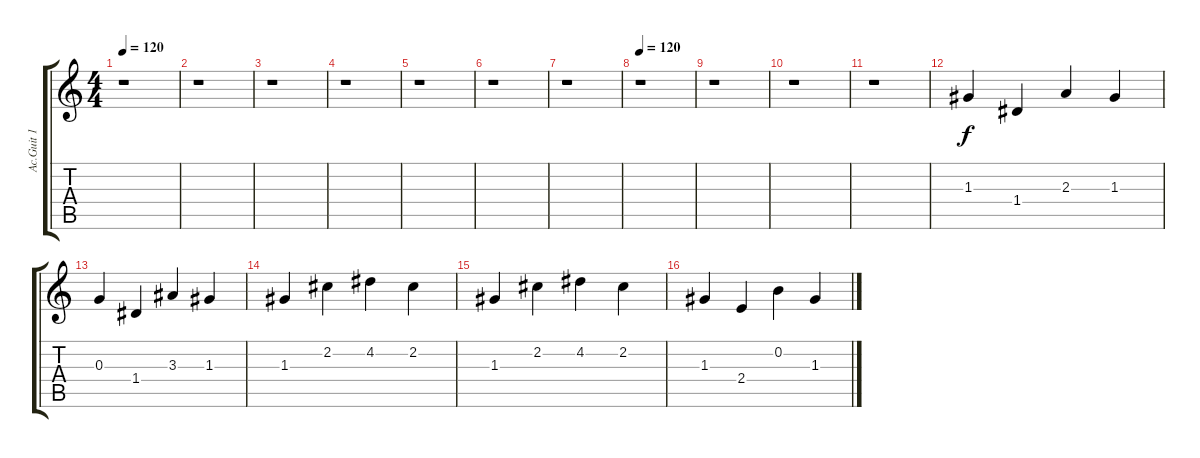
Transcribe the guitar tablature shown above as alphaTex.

\track ("Ac.Guit 1" "Ac.Guit 1") {instrument acousticguitarsteel}
\staff {score tabs}
\tuning (E4 B3 G3 D3 A2 E2) {hide}
\ts (4 4)
\tempo 120
\clef g2
\ks c
r.1{dy f} |
r.1 |
r.1 |
r.1 |
r.1 |
r.1 |
r.1 |
\tempo 120
r.1 |
r.1 |
r.1 |
r.1 |
1.3.4 1.4.4 2.3.4 1.3.4 |
0.3.4 1.4.4 3.3.4 1.3.4 |
1.3.4 2.2.4 4.2.4 2.2.4 |
1.3.4 2.2.4 4.2.4 2.2.4 |
1.3.4 2.4.4 0.2.4 1.3.4
